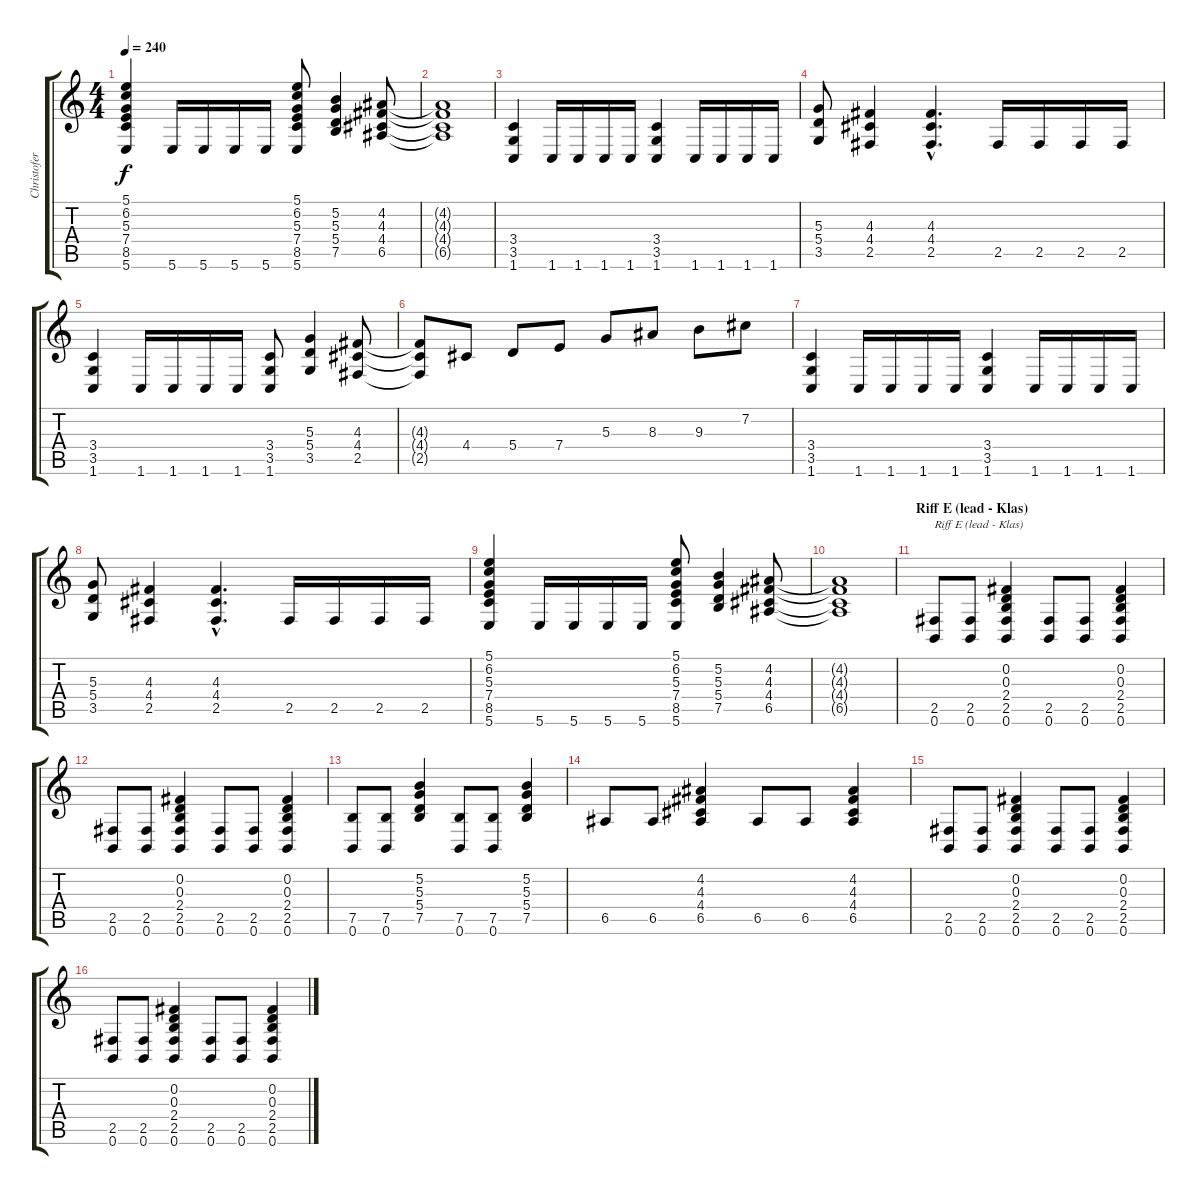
\track ("Christofer" "Christofer") {instrument distortionguitar}
\staff {score tabs}
\tuning (B3 Gb3 D3 A2 E2 B1) {hide}
\ts (4 4)
\tempo 240
\clef g2
\ks c
(5.1 6.2 5.3 7.4 8.5 5.6).4{dy f} 5.6.16 5.6.16 5.6.16 5.6.16 (5.1 6.2 5.3 7.4 8.5 5.6).8 (5.2 5.3 5.4 7.5).4 (4.2 4.3 4.4 6.5).8 |
(4.2{t} 4.3{t} 4.4{t} 6.5{t}).1 |
(3.4 3.5 1.6).4 1.6.16 1.6.16 1.6.16 1.6.16 (3.4 3.5 1.6).4 1.6.16 1.6.16 1.6.16 1.6.16 |
(5.3 5.4 3.5).8 (4.3 4.4 2.5).4 (4.3{hac} 4.4{hac} 2.5{hac}).4{d} 2.5.16 2.5.16 2.5.16 2.5.16 |
(3.4 3.5 1.6).4 1.6.16 1.6.16 1.6.16 1.6.16 (3.4 3.5 1.6).8 (5.3 5.4 3.5).4 (4.3 4.4 2.5).8 |
(4.3{t} 4.4{t} 2.5{t}).8 4.4.8 5.4.8 7.4.8 5.3.8 8.3.8 9.3.8 7.2.8 |
(3.4 3.5 1.6).4 1.6.16 1.6.16 1.6.16 1.6.16 (3.4 3.5 1.6).4 1.6.16 1.6.16 1.6.16 1.6.16 |
(5.3 5.4 3.5).8 (4.3 4.4 2.5).4 (4.3{hac} 4.4{hac} 2.5{hac}).4{d} 2.5.16 2.5.16 2.5.16 2.5.16 |
(5.1 6.2 5.3 7.4 8.5 5.6).4 5.6.16 5.6.16 5.6.16 5.6.16 (5.1 6.2 5.3 7.4 8.5 5.6).8 (5.2 5.3 5.4 7.5).4 (4.2 4.3 4.4 6.5).8 |
(4.2{t} 4.3{t} 4.4{t} 6.5{t}).1 |
\section ("" "Riff E (lead - Klas)")
(2.5 0.6).8{txt "Riff E (lead - Klas)"} (2.5 0.6).8 (0.2 0.3 2.4 2.5 0.6).4 (2.5 0.6).8 (2.5 0.6).8 (0.2 0.3 2.4 2.5 0.6).4 |
(2.5 0.6).8 (2.5 0.6).8 (0.2 0.3 2.4 2.5 0.6).4 (2.5 0.6).8 (2.5 0.6).8 (0.2 0.3 2.4 2.5 0.6).4 |
(7.5 0.6).8 (7.5 0.6).8 (5.2 5.3 5.4 7.5).4 (7.5 0.6).8 (7.5 0.6).8 (5.2 5.3 5.4 7.5).4 |
6.5.8 6.5.8 (4.2 4.3 4.4 6.5).4 6.5.8 6.5.8 (4.2 4.3 4.4 6.5).4 |
(2.5 0.6).8 (2.5 0.6).8 (0.2 0.3 2.4 2.5 0.6).4 (2.5 0.6).8 (2.5 0.6).8 (0.2 0.3 2.4 2.5 0.6).4 |
(2.5 0.6).8 (2.5 0.6).8 (0.2 0.3 2.4 2.5 0.6).4 (2.5 0.6).8 (2.5 0.6).8 (0.2 0.3 2.4 2.5 0.6).4
